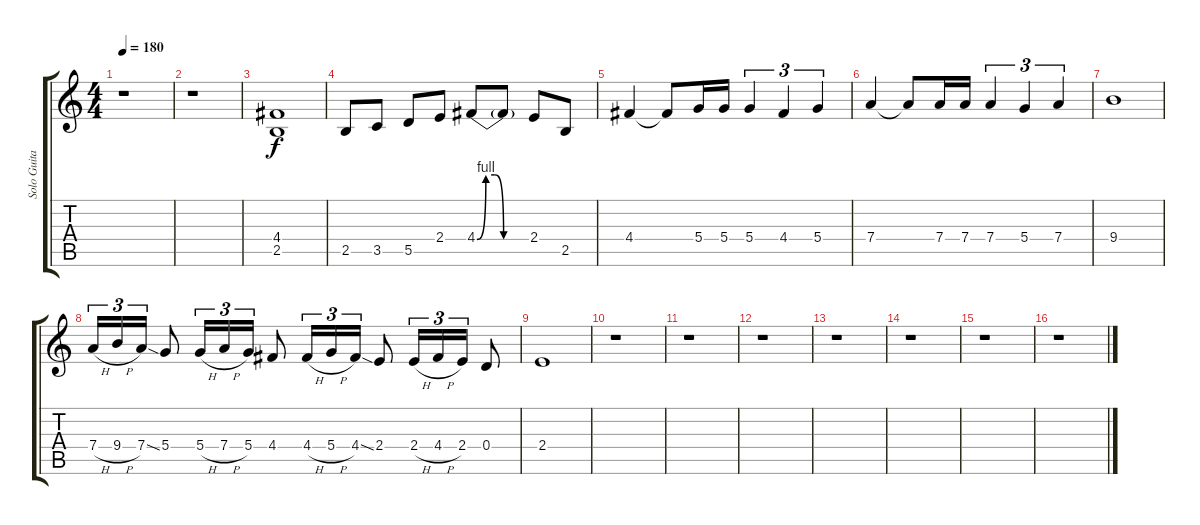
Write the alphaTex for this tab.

\track ("Solo Guitar" "Solo Guita") {instrument overdrivenguitar}
\staff {score tabs}
\tuning (E4 B3 G3 D3 A2 E2) {hide}
\ts (4 4)
\tempo 180
\clef g2
\ks c
r.1{dy f} |
r.1 |
(4.4 2.5).1 |
2.5.8 3.5.8 5.5.8 2.4.8 4.4{be (custom 0 0 10 4 20 4 30 0 60 0)}.8 4.4{t}.8 2.4.8 2.5.8 |
4.4.4 4.4{t}.8 5.4.16 5.4.16 5.4.4{tu (3 2)} 4.4.4{tu (3 2)} 5.4.4{tu (3 2)} |
7.4.4 7.4{t}.8 7.4.16 7.4.16 7.4.4{tu (3 2)} 5.4.4{tu (3 2)} 7.4.4{tu (3 2)} |
9.4.1 |
7.4{h}.16{tu (3 2)} 9.4{h}.16{tu (3 2)} 7.4{ss}.16{tu (3 2)} 5.4.8 5.4{h}.16{tu (3 2)} 7.4{h}.16{tu (3 2)} 5.4.16{tu (3 2)} 4.4.8 4.4{h}.16{tu (3 2)} 5.4{h}.16{tu (3 2)} 4.4{ss}.16{tu (3 2)} 2.4.8 2.4{h}.16{tu (3 2)} 4.4{h}.16{tu (3 2)} 2.4.16{tu (3 2)} 0.4.8 |
2.4.1 |
r.1 |
r.1 |
r.1 |
r.1 |
r.1 |
r.1 |
r.1
